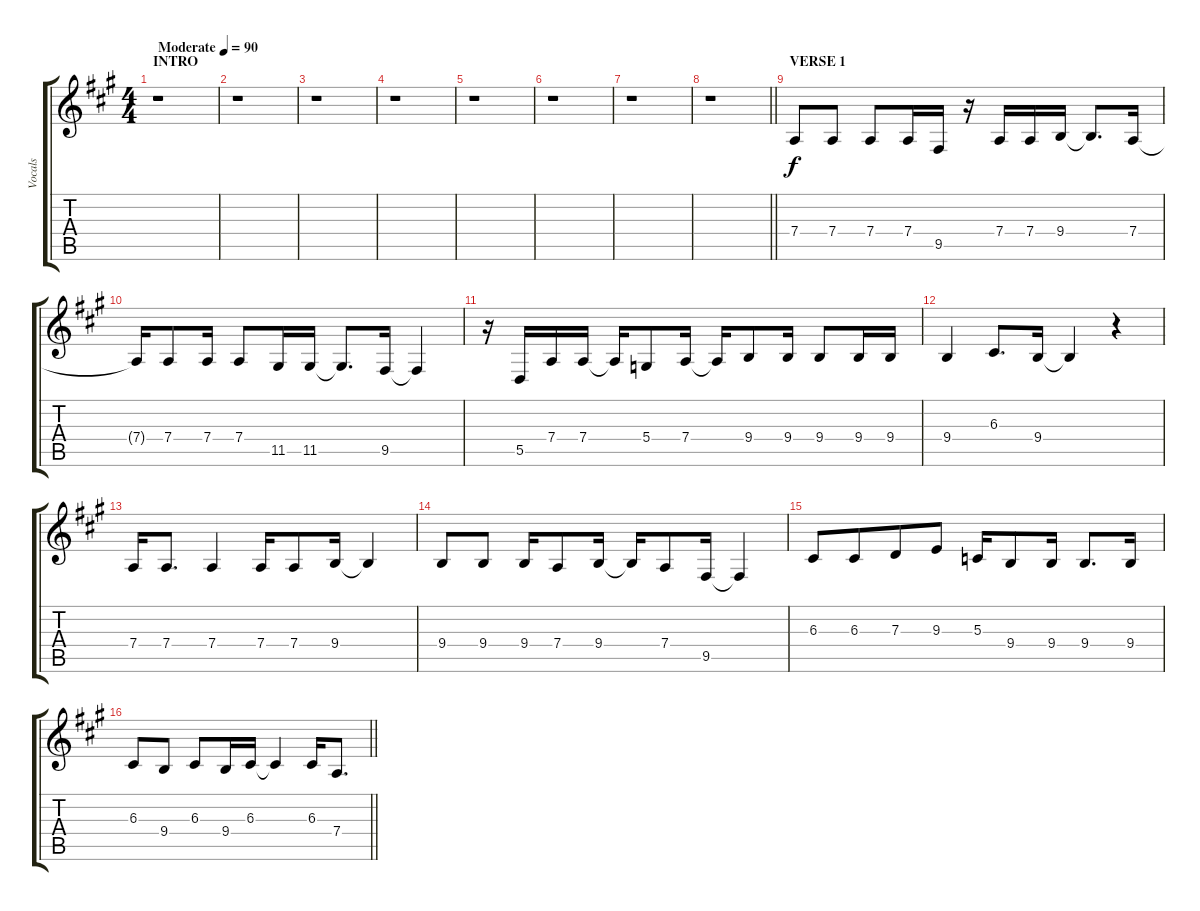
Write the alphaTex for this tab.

\track ("Vocals" "Vocals") {instrument harmonica}
\staff {score tabs}
\tuning (E4 B3 G3 D3 A2 E2) {hide}
\ts (4 4)
\section ("" "INTRO")
\tempo (90 "Moderate")
\clef g2
\ks f#minor
r.1{dy f instrument harmonica} |
r.1 |
r.1 |
r.1 |
r.1 |
r.1 |
r.1 |
\barLineRight lightlight
r.1 |
\section ("" "VERSE 1")
7.4.8 7.4.8 7.4.8 7.4.16 9.5.16 r.16 7.4.16 7.4.16 9.4.16 9.4{t}.8{d} 7.4.16 |
7.4{t}.16 7.4.8 7.4.16 7.4.8 11.5.16 11.5.16 11.5{t}.8{d} 9.5.16 9.5{t}.4 |
r.16 5.5.16 7.4.16 7.4.16 7.4{t}.16 5.4.8 7.4.16 7.4{t}.16 9.4.8 9.4.16 9.4.8 9.4.16 9.4.16 |
9.4.4 6.3.8{d} 9.4.16 9.4{t}.4 r.4 |
7.4.16 7.4.8{d} 7.4.4 7.4.16 7.4.8 9.4.16 9.4{t}.4 |
9.4.8 9.4.8 9.4.16 7.4.8 9.4.16 9.4{t}.16 7.4.8 9.5.16 9.5{t}.4 |
6.3.8 6.3.8{beam merge} 7.3.8 9.3.8 5.3.16 9.4.8 9.4.16 9.4.8{d} 9.4.16 |
\barLineRight lightlight
6.3.8 9.4.8 6.3.8 9.4.16 6.3.16 6.3{t}.4 6.3.16 7.4.8{d}
